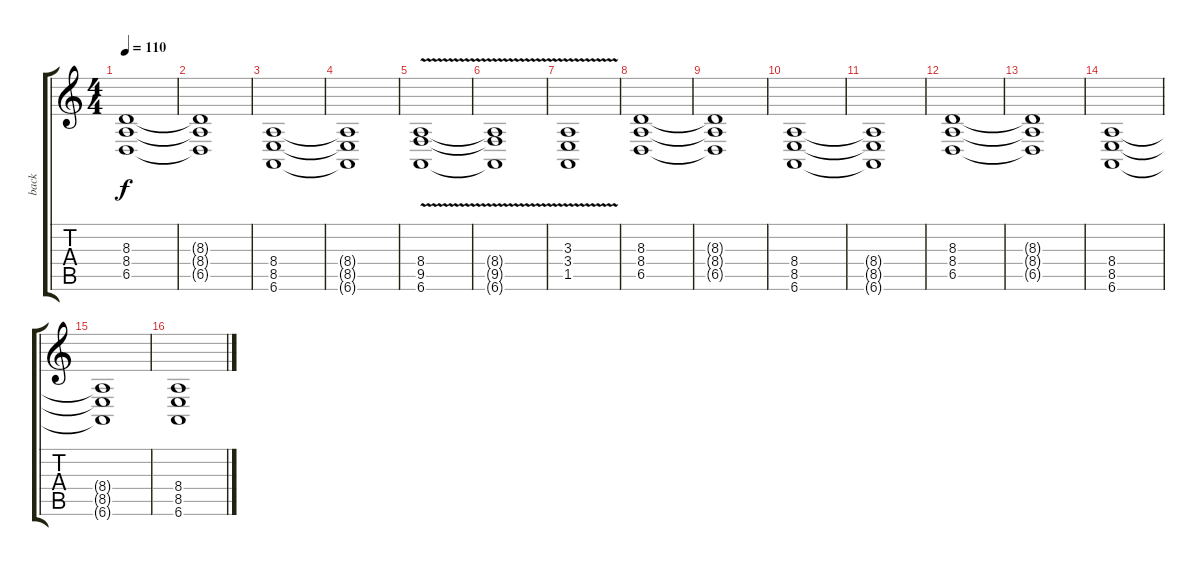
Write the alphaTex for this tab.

\track ("back" "back") {instrument rockorgan}
\staff {score tabs}
\tuning (Eb4 Bb3 Gb3 Db3 Ab2 Eb2) {hide}
\ts (4 4)
\tempo 110
\clef g2
\ks c
(8.3 8.4 6.5).1{dy f} |
(8.3{t} 8.4{t} 6.5{t}).1 |
(8.4 8.5 6.6).1 |
(8.4{t} 8.5{t} 6.6{t}).1 |
(8.4{v} 9.5 6.6).1 |
(8.4{t} 9.5{t} 6.6{t}).1 |
(3.3{v} 3.4 1.5).1 |
(8.3 8.4 6.5).1 |
(8.3{t} 8.4{t} 6.5{t}).1 |
(8.4 8.5 6.6).1 |
(8.4{t} 8.5{t} 6.6{t}).1 |
(8.3 8.4 6.5).1 |
(8.3{t} 8.4{t} 6.5{t}).1 |
(8.4 8.5 6.6).1 |
(8.4{t} 8.5{t} 6.6{t}).1 |
(8.4 8.5 6.6).1
